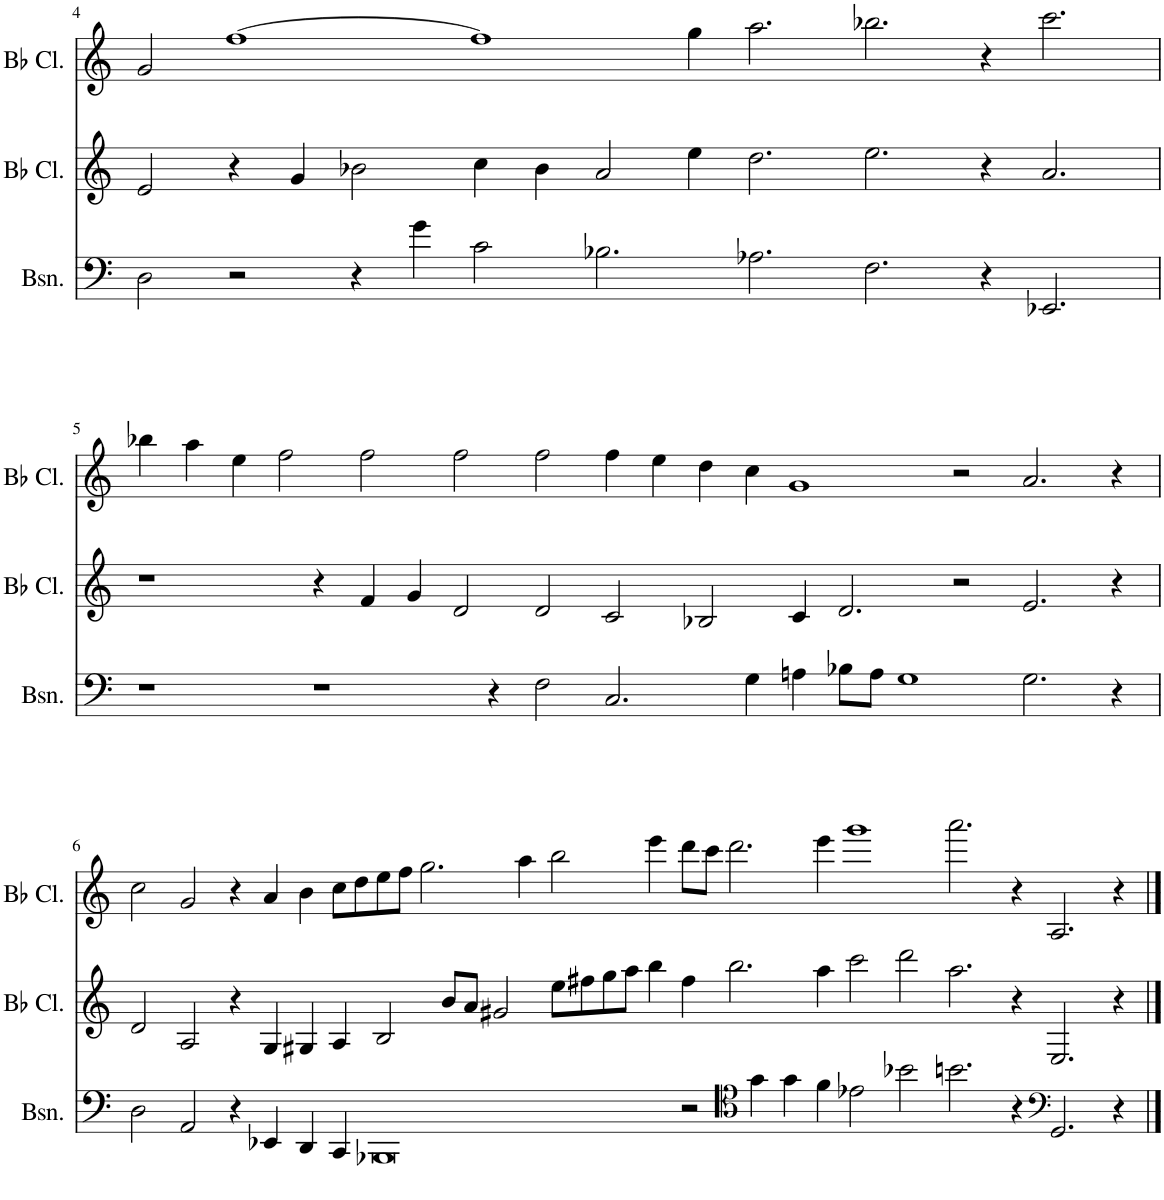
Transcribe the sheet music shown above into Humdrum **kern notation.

**kern	**kern	**kern
*part3	*part2	*part1
*staff3	*staff2	*staff1
*I"Bassoon	*I"Bb Clarinet	*I"Bb Clarinet
*I'Bsn.	*I'Bb Cl.	*I'Bb Cl.
!!LO:PB:g=z
*clefF4	*clefG2	*clefG2
*	*Trd1c2	*Trd1c2
*k[]	*k[]	*k[]
*M21/4	*M21/4	*M21/4
=4	=4	=4
2D\	2e/	2g/
2r	4r	[1ff
.	4g/	.
4r	2b-X\	.
4g\	.	.
2c\	4cc\	1ff]
.	4b-\	.
2.B-X\	2a/	.
.	4ee\	4gg\
2.A-X\	2.dd\	2.aa\
2.F\	2.ee\	2.bb-X\
4r	4r	4r
2.EE-X/	2.a/	2.ccc\
!!LO:LB:g=z
=5	=5	=5
*M25/4	*M25/4	*M25/4
1r	1r	4bb-X\
.	.	4aa\
.	.	4ee\
.	.	2ff\
1r	4r	.
.	4f/	2ff\
.	4g/	.
.	2d/	2ff\
4r	.	.
2F\	2d/	2ff\
2.C/	2c/	4ff\
.	.	4ee\
.	2B-X/	4dd\
4G\	.	4cc\
4An\	4c/	1g
8B-X\L	2.d/	.
8A\J	.	.
1G	.	.
.	2r	2r
2.G\	2.e/	2.a/
4r	4r	4r
!!LO:LB:g=z
=6	=6	=6
*M33/4	*M33/4	*M33/4
2D\	2d/	2cc\
2AA/	2A/	2g/
4r	4r	4r
4EE-X/	4G/	4a/
4DD/	4G#X/	4b\
4CC/	4A/	8cc\L
.	.	8dd\
0BBB-X	2B/	8ee\
.	.	8ff\J
.	.	2.gg\
.	8b/L	.
.	8a/J	.
.	2g#X/	.
.	.	4aa\
.	8ee\L	2bb\
.	8ff#X\	.
.	8gg\	.
.	8aa\J	.
.	4bb\	4eee\
2r	4ff#\	8ddd\L
.	.	8ccc\J
.	2.bb\	2.ddd\
*clefC4	*	*
4g\	.	.
4g\	.	.
4f\	4aa\	4eee\
2e-X\	2ccc\	1ggg
2b-X\	2ddd\	.
2.bn\	2.aa\	2.aaa\
4r	4r	4r
*clefF4	*	*
2.GG/	2.E/	2.A/
4r	4r	4r
==	==	==
*-	*-	*-
